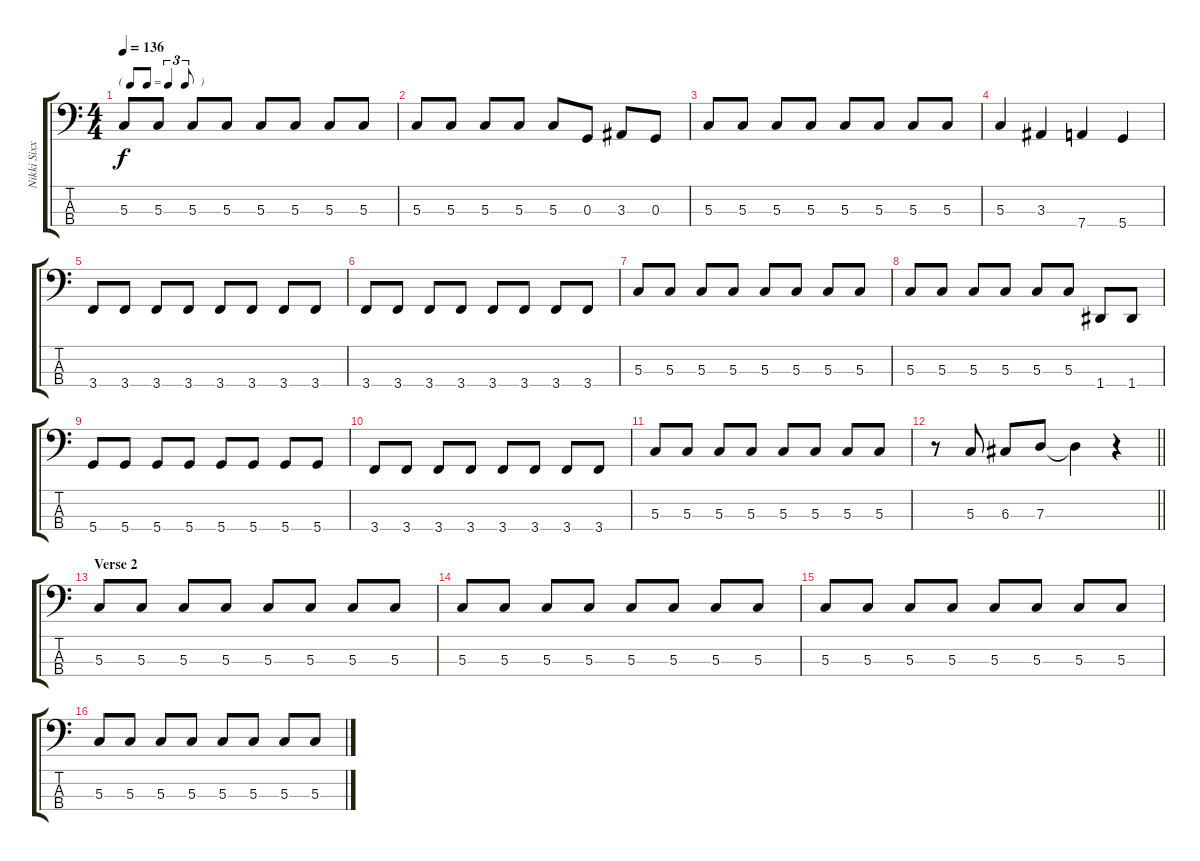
\track ("Nikki Sixx" "Nikki Sixx") {instrument electricbassfinger}
\staff {score tabs}
\tuning (F2 C2 G1 D1) {hide}
\ts (4 4)
\tf triplet8th
\tempo 136
\clef f4
\ks c
5.3.8{dy f} 5.3.8 5.3.8 5.3.8 5.3.8 5.3.8 5.3.8 5.3.8 |
5.3.8 5.3.8 5.3.8 5.3.8 5.3.8 0.3.8 3.3.8 0.3.8 |
5.3.8 5.3.8 5.3.8 5.3.8 5.3.8 5.3.8 5.3.8 5.3.8 |
5.3.4 3.3.4 7.4.4 5.4.4 |
3.4.8 3.4.8 3.4.8 3.4.8 3.4.8 3.4.8 3.4.8 3.4.8 |
3.4.8 3.4.8 3.4.8 3.4.8 3.4.8 3.4.8 3.4.8 3.4.8 |
5.3.8 5.3.8 5.3.8 5.3.8 5.3.8 5.3.8 5.3.8 5.3.8 |
5.3.8 5.3.8 5.3.8 5.3.8 5.3.8 5.3.8 1.4.8 1.4.8 |
5.4.8 5.4.8 5.4.8 5.4.8 5.4.8 5.4.8 5.4.8 5.4.8 |
3.4.8 3.4.8 3.4.8 3.4.8 3.4.8 3.4.8 3.4.8 3.4.8 |
5.3.8 5.3.8 5.3.8 5.3.8 5.3.8 5.3.8 5.3.8 5.3.8 |
\barLineRight lightlight
r.8 5.3.8 6.3.8 7.3.8 7.3{t}.4 r.4 |
\section ("" "Verse 2")
5.3.8 5.3.8 5.3.8 5.3.8 5.3.8 5.3.8 5.3.8 5.3.8 |
5.3.8 5.3.8 5.3.8 5.3.8 5.3.8 5.3.8 5.3.8 5.3.8 |
5.3.8 5.3.8 5.3.8 5.3.8 5.3.8 5.3.8 5.3.8 5.3.8 |
5.3.8 5.3.8 5.3.8 5.3.8 5.3.8 5.3.8 5.3.8 5.3.8
